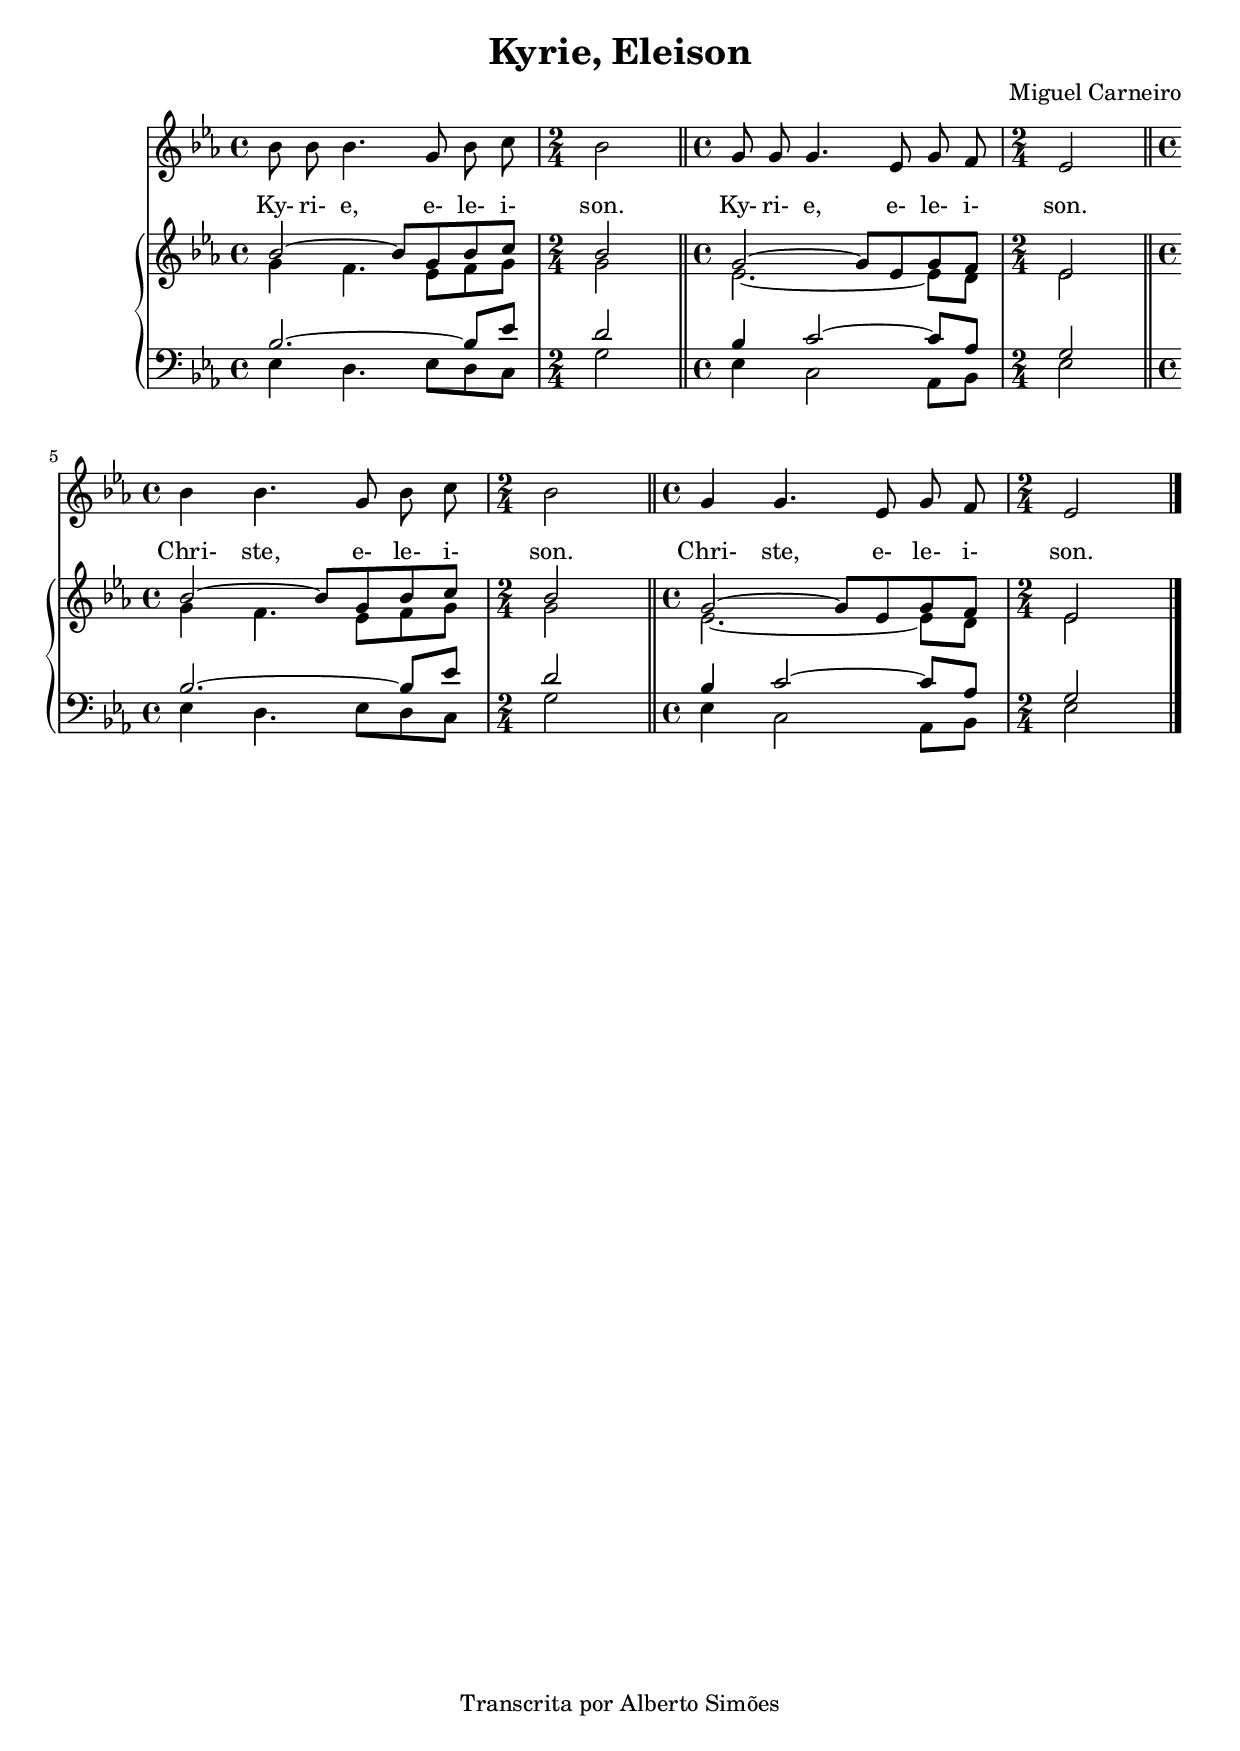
\version "2.14.0"

\header {
  title = "Kyrie, Eleison"
  composer = "Miguel Carneiro"
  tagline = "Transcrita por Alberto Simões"

  ocasioes = "actopenitencial"
  seccao   = "actopenitencial"
}


global = {
  \key ees \major
  \time 4/4
}

melody = \relative c'' {
  \global
  \clef treble
  \autoBeamOff

  bes8 bes bes4. g8 bes c | \time 2/4 bes2 \bar "||"
  \time 4/4
  g8 g g4. ees8 g f | \time 2/4 ees2 \bar "||"

  \time 4/4
  bes'4 bes4. g8 bes c | \time 2/4 bes2 \bar "||"
  \time 4/4
  g4 g4. ees8 g f | \time 2/4 ees2 \bar "|."
}

text = {
  \lyricmode {
    Ky- ri- e, e- le- i- son.
    Ky- ri- e, e- le- i- son.

    Chri- ste, e- le- i- son.
    Chri- ste, e- le- i- son.
  }
}

upperA = \relative c'' {
  bes2 ~ bes8[ g bes c] | \time 2/4 bes2 \bar "||"
  \time 4/4
  g2 ~ g8[ ees g f] | \time 2/4 ees2 \bar "||"
  \time 4/4
  bes'2 ~ bes8[ g bes c] | \time 2/4 bes2 \bar "||"
  \time 2/4
  g2 ~ g8[ ees g f] | \time 2/4 ees2 \bar "|."
}


upperB = \relative c'' {
  g4 f4. ees8[ f g] | \time 2/4 g2 \bar "||"
  \time 4/4
  ees2. ~ ees8[ d] | \time 2/4 ees2 \bar "||"
  \time 4/4
  g4 f4. ees8[ f g] | \time 2/4 g2 \bar "||"
  \time 4/4
  ees2. ~ ees8[ d] | \time 2/4 ees2 \bar "|."
}

upper = {
  \global
  \clef treble
  << \upperA \\ \upperB >>
}

lowerA = \relative c' {
  bes2. ~ bes8[ ees] | d2 \bar "||"
  \time 4/4
  bes4 c2 ~ c8[ aes] | g2 \bar "||"
  \time 4/4
  bes2. ~ bes8[ ees] | d2 \bar "||"
  \time 4/4
  bes4 c2 ~ c8[ aes] | g2 \bar "|."
}

lowerB = \relative c {
  ees4 d4. ees8[ d c]| \time 2/4 g'2 \bar "||"
  \time 4/4
  ees4 c2 aes8[ bes] | \time 2/4 ees2 \bar "||"
  \time 4/4
  ees4 d4. ees8[ d c]| \time 2/4 g'2 \bar "||"
  \time 4/4
  ees4 c2 aes8[ bes] | \time 2/4 ees2 \bar "|."
}

lower = {
  \global
  \clef bass
  << \lowerA \\ \lowerB >>
}


\score {
  <<
    \new Voice = "mel" \melody
    \new PianoStaff <<
      \new Staff = "upper" \upper
      \new Staff = "lower" \lower
    >>
    \new Lyrics \with { alignAboveContext = "upper" }
                { \lyricsto "mel" \text}
  >>
  \layout {
    \context {
      \Staff \RemoveEmptyStaves       
      % \override VerticalAxisGroup #'remove-first = ##t
    }
    #(layout-set-staff-size 19)
  }
  \midi {
    \context {
      \Score
      tempoWholesPerMinute = #(ly:make-moment 75 4)
    }
  }
}


